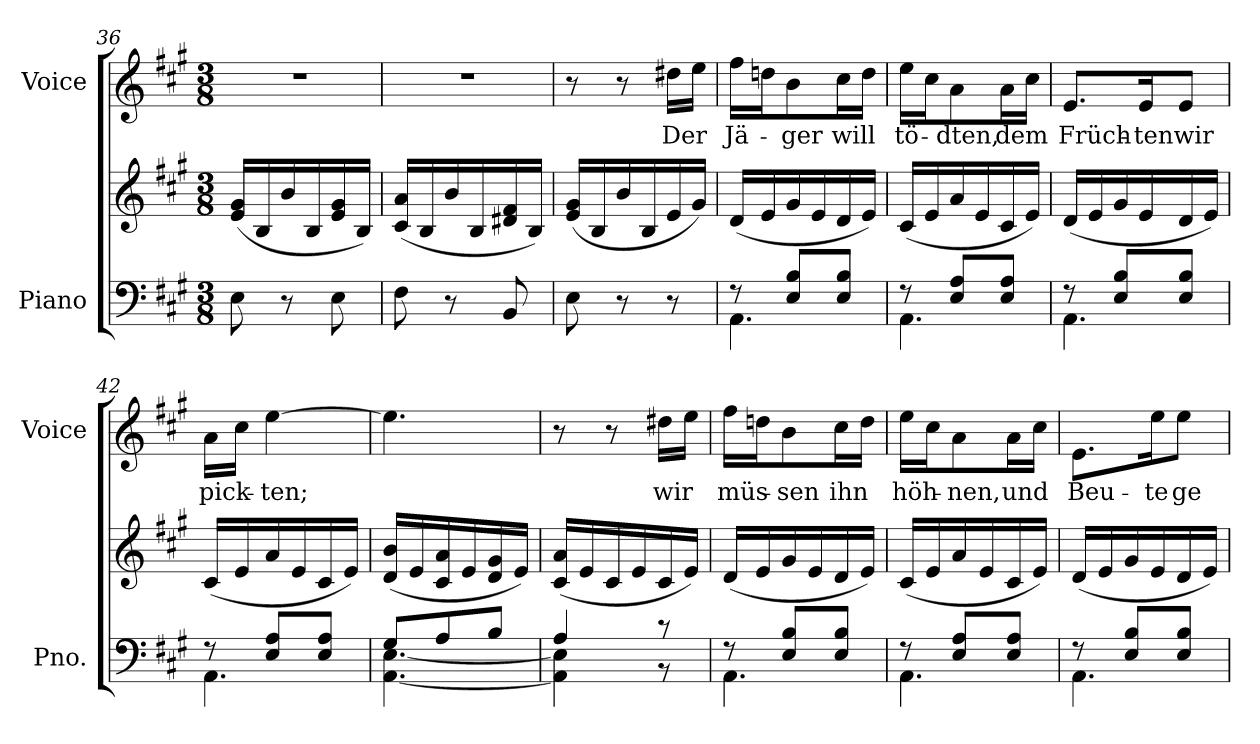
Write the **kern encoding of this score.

**kern	**kern	**kern	**text
*part2	*part2	*part1	*part1
*staff3	*staff2	*staff1	*staff1
*I"Piano	*	*I"Voice	*
*I'Pno.	*	*I'Voice	*
*clefF4	*clefG2	*clefG2	*
*k[f#c#g#]	*k[f#c#g#]	*k[f#c#g#]	*
*A:	*A:	*A:	*
*M3/8	*M3/8	*M3/8	*
=36	=36	=36	=36
!	!	!LO:N:vis=1	!
8Ei\	(16ei/ 16g#iLL	4.r	.
.	16Bi/	.	.
8r	16bi/	.	.
.	16Bi/	.	.
8Ei\	16ei/ 16g#i	.	.
.	16Bi/JJ)	.	.
=37	=37	=37	=37
!	!	!LO:N:vis=1	!
8F#i\	(16c#i/ 16aiLL	4.r	.
.	16Bi/	.	.
8r	16bi/	.	.
.	16Bi/	.	.
8BBi/	16d#Xi/ 16f#i	.	.
.	16Bi/JJ)	.	.
=38	=38	=38	=38
8Ei\	(16ei/ 16g#iLL	8r	.
.	16Bi/	.	.
8r	16bi/	8r	.
.	16Bi/	.	.
!	!	!	!LO:LY:b:color=#000000
8r	16ei/	16dd#Xi\LL	Der
.	16g#i/JJ)	16eei\JJ	.
=39	=39	=39	=39
*^	*	*	*
!	!	!	!	!LO:LY:b:color=#000000
8r	4.AAi\	(16di/LL	16ff#i\LL	Jä-
.	.	16ei/	16ddni\J	.
!	!	!	!	!LO:LY:b:color=#000000
8Ei/ 8BiL	.	16g#i/	8bi\	-ger
.	.	16ei/	.	.
!	!	!	!	!LO:LY:b:color=#000000
8Ei/ 8BiJ	.	16di/	16cc#i\L	will
.	.	16ei/JJ)	16ddi\JJ	.
=40	=40	=40	=40	=40
!	!	!	!	!LO:LY:b:color=#000000
8r	4.AAi\	(16c#i/LL	16eei\LL	tö-
.	.	16ei/	16cc#i\J	.
!	!	!	!	!LO:LY:b:color=#000000
8Ei/ 8AiL	.	16ai/	8ai\	-dten,
.	.	16ei/	.	.
!	!	!	!	!LO:LY:b:color=#000000
8Ei/ 8AiJ	.	16c#i/	16ai\L	dem
.	.	16ei/JJ)	16cc#i\JJ	.
=41	=41	=41	=41	=41
!	!	!	!	!LO:LY:b:color=#000000
8r	4.AAi\	(16di/LL	8.ei/L	Früch-
.	.	16ei/	.	.
8Ei/ 8BiL	.	16g#i/	.	.
!	!	!	!	!LO:LY:b:color=#000000
.	.	16ei/	16ei/k	-ten
!	!	!	!	!LO:LY:b:color=#000000
8Ei/ 8BiJ	.	16di/	8ei/J	wir
.	.	16ei/JJ)	.	.
!!LO:LB:g=z
=42	=42	=42	=42	=42
!	!	!	!	!LO:LY:b:color=#000000
8r	4.AAi\	(16c#i/LL	16ai\LL	pick-
.	.	16ei/	16cc#i\JJ	.
!	!	!	!	!LO:LY:b:color=#000000
8Ei/ 8AiL	.	16ai/	[>4eei\	-ten;
.	.	16ei/	.	.
8Ei/ 8AiJ	.	16c#i/	.	.
.	.	16ei/JJ)	.	.
=43	=43	=43	=43	=43
8G#i/L	[<4.AAi\ [<4.Ei	(16di/ 16biLL	4.eei\]	.
.	.	16ei/	.	.
8Ai/	.	16c#i/ 16ai	.	.
.	.	16ei/	.	.
8Bi/J	.	16di/ 16g#i	.	.
.	.	16ei/JJ)	.	.
=44	=44	=44	=44	=44
4Ai/	4AAi\] 4Ei]	(16c#i/ 16aiLL	8r	.
.	.	16ei/	.	.
.	.	16c#i/	8r	.
.	.	16ei/	.	.
!	!	!	!	!LO:LY:b:color=#000000
8r	8r	16c#i/	16dd#Xi\LL	wir
.	.	16ei/JJ)	16eei\JJ	.
=45	=45	=45	=45	=45
!	!	!	!	!LO:LY:b:color=#000000
8r	4.AAi\	(16di/LL	16ff#i\LL	müs-
.	.	16ei/	16ddni\J	.
!	!	!	!	!LO:LY:b:color=#000000
8Ei/ 8BiL	.	16g#i/	8bi\	-sen
.	.	16ei/	.	.
!	!	!	!	!LO:LY:b:color=#000000
8Ei/ 8BiJ	.	16di/	16cc#i\L	ihn
.	.	16ei/JJ)	16ddi\JJ	.
=46	=46	=46	=46	=46
!	!	!	!	!LO:LY:b:color=#000000
8r	4.AAi\	(16c#i/LL	16eei\LL	höh-
.	.	16ei/	16cc#i\J	.
!	!	!	!	!LO:LY:b:color=#000000
8Ei/ 8AiL	.	16ai/	8ai\	-nen,
.	.	16ei/	.	.
!	!	!	!	!LO:LY:b:color=#000000
8Ei/ 8AiJ	.	16c#i/	16ai\L	und
.	.	16ei/JJ)	16cc#i\JJ	.
=47	=47	=47	=47	=47
!	!	!	!	!LO:LY:b:color=#000000
8r	4.AAi\	(16di/LL	8.ei\L	Beu-
.	.	16ei/	.	.
8Ei/ 8BiL	.	16g#i/	.	.
!	!	!	!	!LO:LY:b:color=#000000
.	.	16ei/	16eei\k	-te
!	!	!	!	!LO:LY:b:color=#000000
8Ei/ 8BiJ	.	16di/	8eei\J	ge-
.	.	16ei/JJ)	.	.
*v	*v	*	*	*
=	=	=	=
*-	*-	*-	*-
